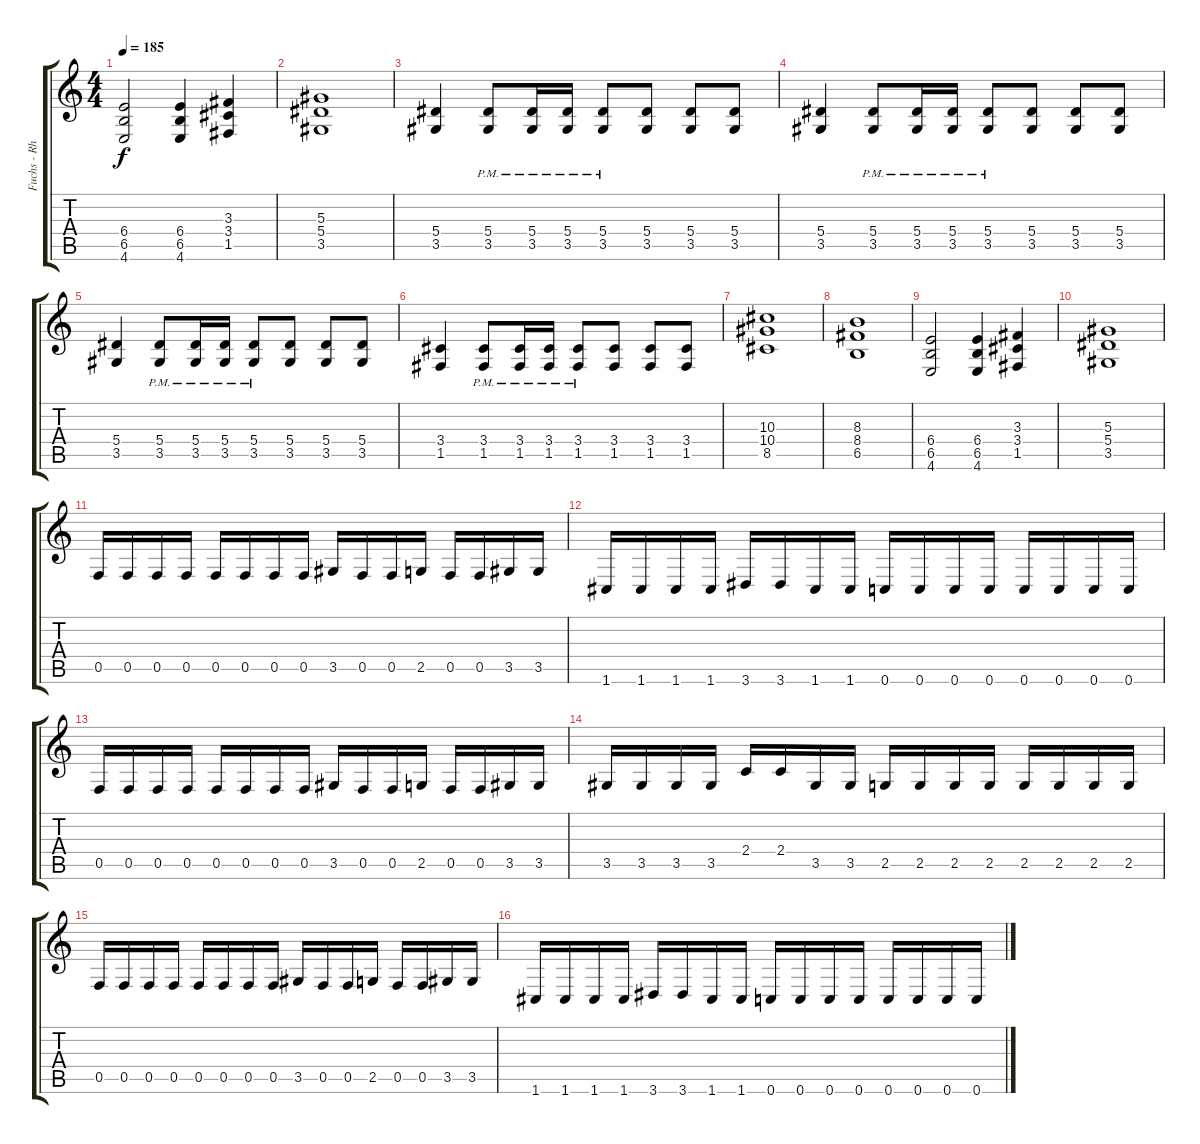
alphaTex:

\track ("Fuchs - Rhythm Guitar" "Fuchs - Rh") {instrument distortionguitar}
\staff {score tabs}
\tuning (C4 G3 Eb3 Bb2 F2 C2) {hide}
\ts (4 4)
\tempo 185
\clef g2
\ks c
(6.4 6.5 4.6).2{dy f} (6.4 6.5 4.6).4 (3.3 3.4 1.5).4 |
(5.3 5.4 3.5).1 |
(5.4 3.5).4 (5.4{pm} 3.5{pm}).8 (5.4{pm} 3.5{pm}).16 (5.4{pm} 3.5{pm}).16 (5.4{pm} 3.5{pm}).8 (5.4 3.5).8 (5.4 3.5).8 (5.4 3.5).8 |
(5.4 3.5).4 (5.4{pm} 3.5{pm}).8 (5.4{pm} 3.5{pm}).16 (5.4{pm} 3.5{pm}).16 (5.4{pm} 3.5{pm}).8 (5.4 3.5).8 (5.4 3.5).8 (5.4 3.5).8 |
(5.4 3.5).4 (5.4{pm} 3.5{pm}).8 (5.4{pm} 3.5{pm}).16 (5.4{pm} 3.5{pm}).16 (5.4{pm} 3.5{pm}).8 (5.4 3.5).8 (5.4 3.5).8 (5.4 3.5).8 |
(3.4 1.5).4 (3.4{pm} 1.5{pm}).8 (3.4{pm} 1.5{pm}).16 (3.4{pm} 1.5{pm}).16 (3.4{pm} 1.5{pm}).8 (3.4 1.5).8 (3.4 1.5).8 (3.4 1.5).8 |
(10.3 10.4 8.5).1 |
(8.3 8.4 6.5).1 |
(6.4 6.5 4.6).2 (6.4 6.5 4.6).4 (3.3 3.4 1.5).4 |
(5.3 5.4 3.5).1 |
0.5.16 0.5.16 0.5.16 0.5.16 0.5.16 0.5.16 0.5.16 0.5.16 3.5.16 0.5.16 0.5.16 2.5.16 0.5.16 0.5.16 3.5.16 3.5.16 |
1.6.16 1.6.16 1.6.16 1.6.16 3.6.16 3.6.16 1.6.16 1.6.16 0.6.16 0.6.16 0.6.16 0.6.16 0.6.16 0.6.16 0.6.16 0.6.16 |
0.5.16 0.5.16 0.5.16 0.5.16 0.5.16 0.5.16 0.5.16 0.5.16 3.5.16 0.5.16 0.5.16 2.5.16 0.5.16 0.5.16 3.5.16 3.5.16 |
3.5.16 3.5.16 3.5.16 3.5.16 2.4.16 2.4.16 3.5.16 3.5.16 2.5.16 2.5.16 2.5.16 2.5.16 2.5.16 2.5.16 2.5.16 2.5.16 |
0.5.16 0.5.16 0.5.16 0.5.16 0.5.16 0.5.16 0.5.16 0.5.16 3.5.16 0.5.16 0.5.16 2.5.16 0.5.16 0.5.16 3.5.16 3.5.16 |
1.6.16 1.6.16 1.6.16 1.6.16 3.6.16 3.6.16 1.6.16 1.6.16 0.6.16 0.6.16 0.6.16 0.6.16 0.6.16 0.6.16 0.6.16 0.6.16
